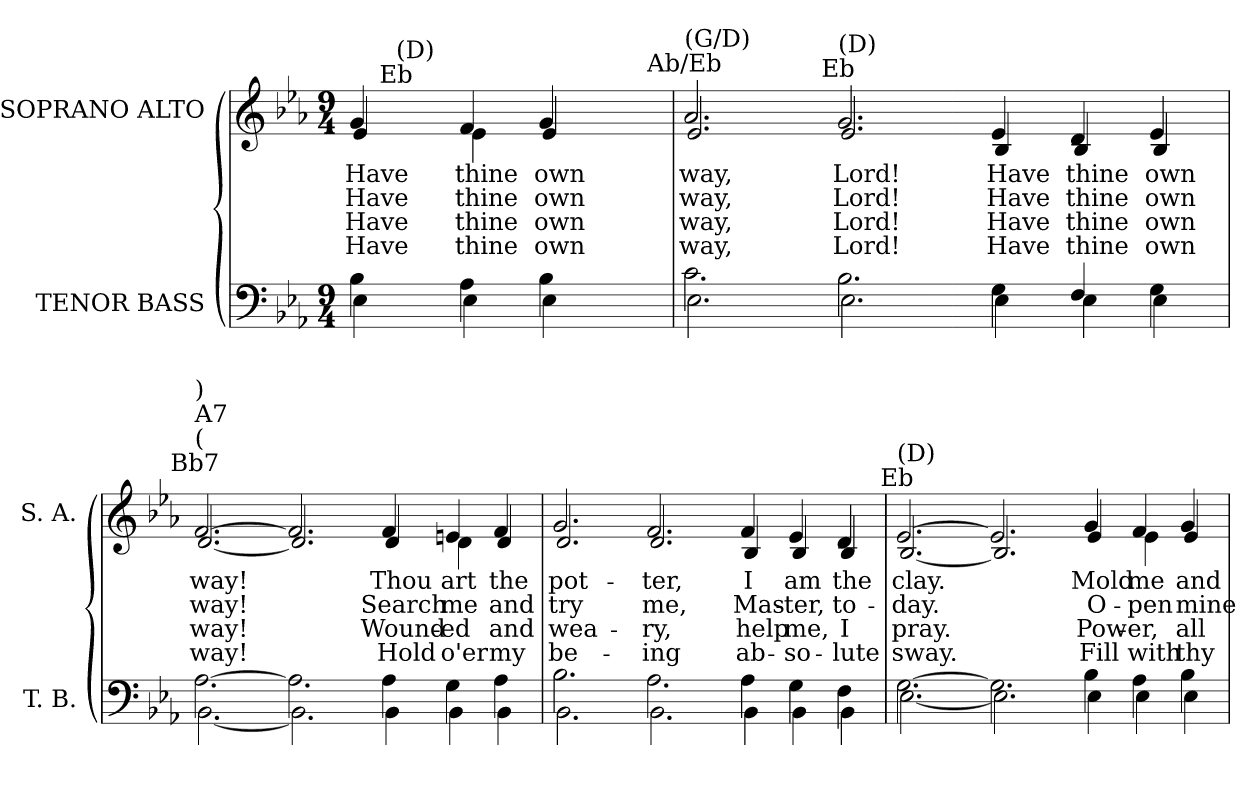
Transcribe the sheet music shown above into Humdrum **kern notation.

**kern	**kern	**text	**text	**text	**text
*part2	*part1	*part1	*part1	*part1	*part1
*staff2	*staff1	*staff1	*staff1	*staff1	*staff1
*I"TENOR BASS	*I"SOPRANO ALTO	*	*	*	*
*I'T. B.	*I'S. A.	*	*	*	*
!!LO:PB:g=z
*clefF4	*clefG2	*	*	*	*
*k[b-e-a-]	*k[b-e-a-]	*	*	*	*
*E-:	*E-:	*	*	*	*
*M9/4	*M9/4	*	*	*	*
=	=	=	=	=	=
*^	*	*	*	*	*
!	!	!LO:TX:a:i:t=Capo 1&colon;	!	!	!	!
!	!	!LO:TX:b:cj:t=1	!	!	!	!
!	!	!LO:TX:b:cj:t=2	!	!	!	!
!	!	!LO:TX:b:cj:t=3	!	!	!	!
!	!	!LO:TX:b:cj:t=4	!	!	!	!
!	!	!	!LO:LY:b:color=#000000	!LO:LY:b:color=#000000	!LO:LY:b:color=#000000	!LO:LY:b:color=#000000
*	*	*^	*	*	*	*
*	*	*	*^	*	*	*	*
4B-i\	4E-i\	4gi/	4e-i/	16ryy	Have	Have	Have	Have
.	.	.	.	128ryy	.	.	.	.
.	.	.	.	1024ryy	.	.	.	.
!	!	!	!	!LO:TX:a:cj:t=Eb	!	!	!	!
!	!	!	!	!LO:TX:t=(D)	!	!	!	!
.	.	.	.	2ryy	.	.	.	.
!	!	!	!	!	!LO:LY:b:color=#000000	!LO:LY:b:color=#000000	!LO:LY:b:color=#000000	!LO:LY:b:color=#000000
4A-i\	4E-i\	4fi/	4e-i\	.	thine	thine	thine	thine
!	!	!	!	!	!LO:LY:b:color=#000000	!LO:LY:b:color=#000000	!LO:LY:b:color=#000000	!LO:LY:b:color=#000000
4B-i\	4E-i\	4gi/	4e-i/	.	own	own	own	own
.	.	.	.	8ryy	.	.	.	.
.	.	.	.	32ryy	.	.	.	.
.	.	.	.	64ryy	.	.	.	.
.	.	.	.	256..ryy	.	.	.	.
*	*	*v	*v	*v	*	*	*	*
=	=	=	=	=	=	=
*	*	*^	*	*	*	*
*	*	*	*^	*	*	*	*
!	!	!LO:TX:a:cj:t=Ab/Eb	!	!	!	!	!	!
!	!	!LO:TX:t=(G/D)	!	!	!	!	!	!
!	!	!	!	!	!LO:LY:b:color=#000000	!LO:LY:b:color=#000000	!LO:LY:b:color=#000000	!LO:LY:b:color=#000000
*	*	*	*v	*v	*	*	*	*
2.ci\	2.E-i\	2.a-i/	2.e-i/	way,	way,	way,	way,
!	!	!LO:TX:a:cj:t=Eb	!	!	!	!	!
!	!	!LO:TX:t=(D)	!	!	!	!	!
!	!	!	!	!LO:LY:b:color=#000000	!LO:LY:b:color=#000000	!LO:LY:b:color=#000000	!LO:LY:b:color=#000000
2.B-i\	2.E-i\	2.gi/	2.e-i/	Lord!	Lord!	Lord!	Lord!
!	!	!	!	!LO:LY:b:color=#000000	!LO:LY:b:color=#000000	!LO:LY:b:color=#000000	!LO:LY:b:color=#000000
4Gi\	4E-i\	4e-i/	4B-i/	Have	Have	Have	Have
!	!	!	!	!LO:LY:b:color=#000000	!LO:LY:b:color=#000000	!LO:LY:b:color=#000000	!LO:LY:b:color=#000000
4Fi/	4E-i\	4di/	4B-i/	thine	thine	thine	thine
!	!	!	!	!LO:LY:b:color=#000000	!LO:LY:b:color=#000000	!LO:LY:b:color=#000000	!LO:LY:b:color=#000000
4Gi\	4E-i\	4e-i/	4B-i/	own	own	own	own
=1	=1	=1	=1	=1	=1	=1	=1
!	!	!LO:TX:a:cj:t=Bb7	!	!	!	!	!
!	!	!LO:TX:t=(	!	!	!	!	!
!	!	!LO:TX:t=A7	!	!	!	!	!
!	!	!LO:TX:t=)	!	!	!	!	!
!	!	!	!	!LO:LY:b:color=#000000	!LO:LY:b:color=#000000	!LO:LY:b:color=#000000	!LO:LY:b:color=#000000
[2.A-i\	[2.BB-i\	[2.fi/	[2.di/	way!	way!	way!	way!
2.A-i\]	2.BB-i\]	2.fi/]	2.di/]	.	.	.	.
!	!	!	!	!LO:LY:b:color=#000000	!LO:LY:b:color=#000000	!LO:LY:b:color=#000000	!LO:LY:b:color=#000000
4A-i\	4BB-i\	4fi/	4di/	Thou	Search	Wound-	Hold
!	!	!	!	!LO:LY:b:color=#000000	!LO:LY:b:color=#000000	!LO:LY:b:color=#000000	!LO:LY:b:color=#000000
4Gi\	4BB-i\	4eni/	4di\	art	me	-ed	o'er
!	!	!	!	!LO:LY:b:color=#000000	!LO:LY:b:color=#000000	!LO:LY:b:color=#000000	!LO:LY:b:color=#000000
4A-i\	4BB-i\	4fi/	4di/	the	and	and	my
!!LO:LB:g=z	!!
=2	=2	=2	=2	=2	=2	=2	=2
!	!	!	!	!LO:LY:b:color=#000000	!LO:LY:b:color=#000000	!LO:LY:b:color=#000000	!LO:LY:b:color=#000000
2.B-i\	2.BB-i\	2.gi/	2.di/	pot-	try	wea-	be-
!	!	!	!	!LO:LY:b:color=#000000	!LO:LY:b:color=#000000	!LO:LY:b:color=#000000	!LO:LY:b:color=#000000
2.A-i\	2.BB-i\	2.fi/	2.di/	-ter,	me,	-ry,	-ing
!	!	!	!	!LO:LY:b:color=#000000	!LO:LY:b:color=#000000	!LO:LY:b:color=#000000	!LO:LY:b:color=#000000
4A-i\	4BB-i\	4fi/	4B-i/	I	Mas-	help	ab-
!	!	!	!	!LO:LY:b:color=#000000	!LO:LY:b:color=#000000	!LO:LY:b:color=#000000	!LO:LY:b:color=#000000
4Gi\	4BB-i\	4e-i/	4B-i/	am	-ter,	me,	-so-
!	!	!	!	!LO:LY:b:color=#000000	!LO:LY:b:color=#000000	!LO:LY:b:color=#000000	!LO:LY:b:color=#000000
4Fi\	4BB-i\	4di/	4B-i/	the	to-	I	-lute
=3	=3	=3	=3	=3	=3	=3	=3
!	!	!LO:TX:a:cj:t=Eb	!	!	!	!	!
!	!	!LO:TX:t=(D)	!	!	!	!	!
!	!	!	!	!LO:LY:b:color=#000000	!LO:LY:b:color=#000000	!LO:LY:b:color=#000000	!LO:LY:b:color=#000000
[2.Gi\	[2.E-i\	[2.e-i/	[2.B-i/	clay.	-day.	pray.	sway.
2.Gi\]	2.E-i\]	2.e-i/]	2.B-i/]	.	.	.	.
!	!	!	!	!LO:LY:b:color=#000000	!LO:LY:b:color=#000000	!LO:LY:b:color=#000000	!LO:LY:b:color=#000000
4B-i\	4E-i\	4gi/	4e-i/	Mold	O-	Pow-	Fill
!	!	!	!	!LO:LY:b:color=#000000	!LO:LY:b:color=#000000	!LO:LY:b:color=#000000	!LO:LY:b:color=#000000
4A-i\	4E-i\	4fi/	4e-i\	me	-pen	-er,	with
!	!	!	!	!LO:LY:b:color=#000000	!LO:LY:b:color=#000000	!LO:LY:b:color=#000000	!LO:LY:b:color=#000000
4B-i\	4E-i\	4gi/	4e-i/	and	mine	all	thy
*v	*v	*	*	*	*	*	*
*	*v	*v	*	*	*	*
=	=	=	=	=	=
*-	*-	*-	*-	*-	*-
